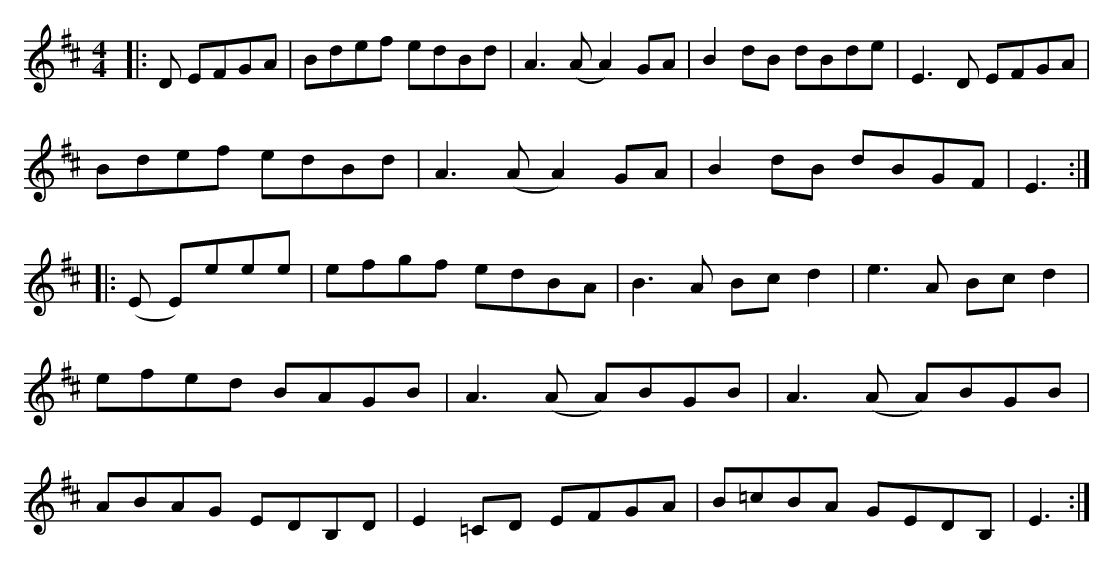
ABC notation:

X:1
M:4/4
K:Edor
|:D EFGA|Bdef edBd|A3(A A2)GA|B2dB dBde|E3D EFGA|
Bdef edBd|A3(A A2)GA|B2dB dBGF|E3:|
|:(E E)eee|efgf edBA|B3A Bcd2|e3A Bcd2|
efed BAGB|A3(A A)BGB|A3(A A)BGB|
ABAG EDB,D|E2=CD EFGA|B=cBA GEDB,|E3:|
